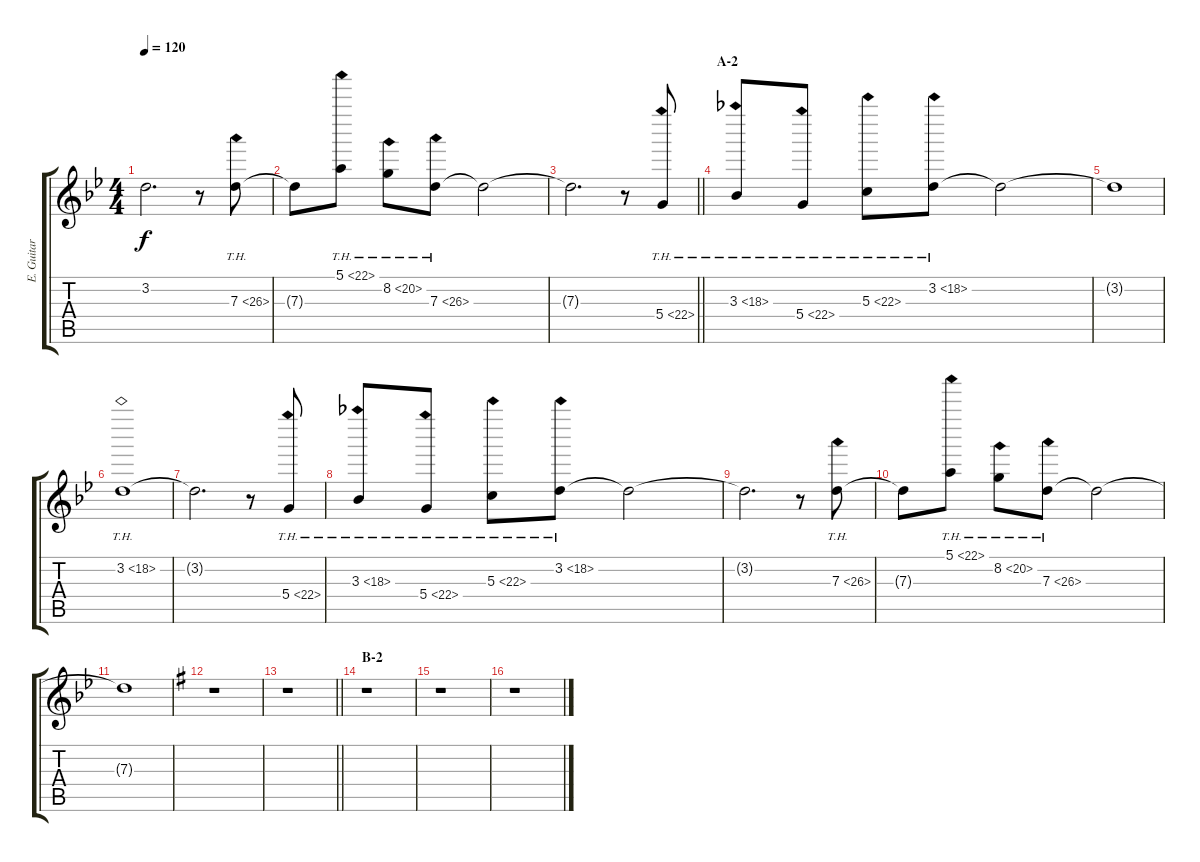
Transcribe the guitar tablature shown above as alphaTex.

\track ("E. Guitar I" "E. Guitar ") {instrument electricguitarclean}
\staff {score tabs}
\tuning (E4 B3 G3 D3 A2 E2) {hide}
\ts (4 4)
\tempo 120
\clef g2
\ks bb
3.2{t}.2{d dy f} r.8 7.3{th 19}.8 |
7.3{t}.8 5.1{th 17}.8 8.2{th 12}.8 7.3{th 19}.8 7.3{t}.2 |
\barLineRight lightlight
7.3{t}.2{d} r.8 5.4{th 17}.8 |
\section ("" "A-2")
3.3{th 15}.8 5.4{th 17}.8 5.3{th 17}.8 3.2{th 15}.8 3.2{t}.2 |
3.2{t}.1 |
3.2{th 15}.1 |
3.2{t}.2{d} r.8 5.4{th 17}.8 |
3.3{th 15}.8 5.4{th 17}.8 5.3{th 17}.8 3.2{th 15}.8 3.2{t}.2 |
3.2{t}.2{d} r.8 7.3{th 19}.8 |
7.3{t}.8 5.1{th 17}.8 8.2{th 12}.8 7.3{th 19}.8 7.3{t}.2 |
7.3{t}.1 |
\ks g
r.1 |
\barLineRight lightlight
r.1 |
\section ("" "B-2")
r.1 |
r.1 |
r.1
